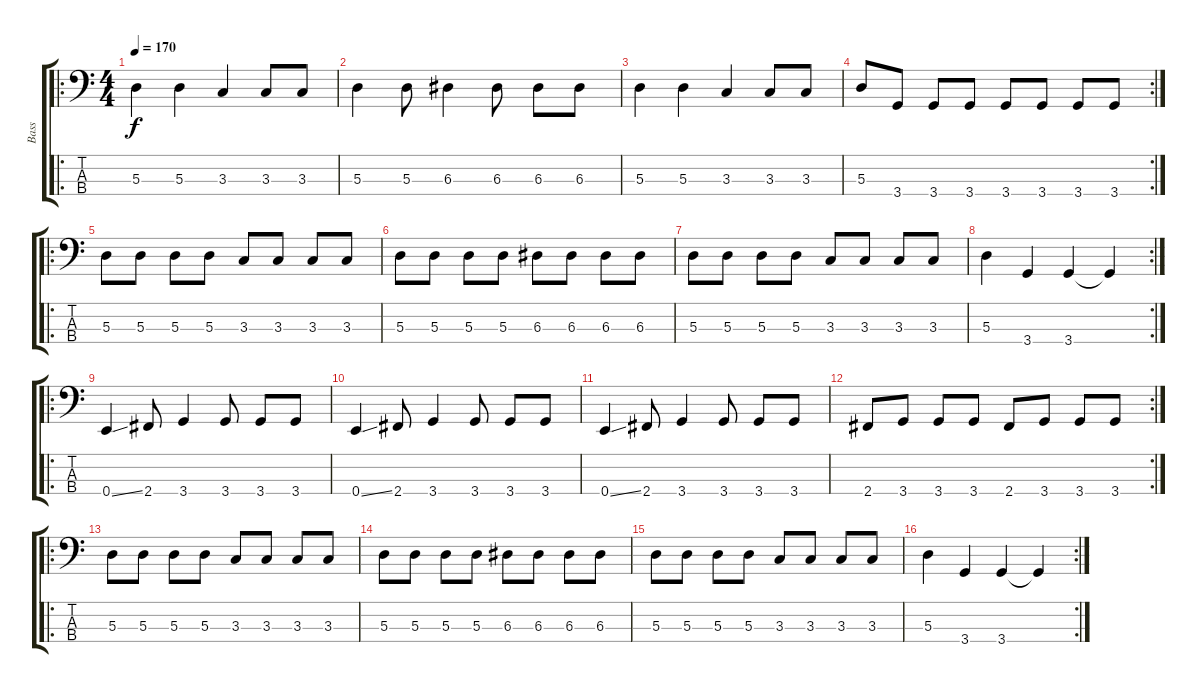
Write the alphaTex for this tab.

\track ("Bass" "Bass") {instrument electricbasspick}
\staff {score tabs}
\tuning (G2 D2 A1 E1) {hide}
\ro
\ts (4 4)
\tempo 170
\clef f4
\ks c
5.3.4{dy f instrument electricbasspick} 5.3.4 3.3.4 3.3.8 3.3.8 |
5.3.4 5.3.8 6.3.4 6.3.8 6.3.8 6.3.8 |
5.3.4 5.3.4 3.3.4 3.3.8 3.3.8 |
\rc 2
5.3.8 3.4.8 3.4.8 3.4.8 3.4.8 3.4.8 3.4.8 3.4.8 |
\ro
5.3.8 5.3.8 5.3.8 5.3.8 3.3.8 3.3.8 3.3.8 3.3.8 |
5.3.8 5.3.8 5.3.8 5.3.8 6.3.8 6.3.8 6.3.8 6.3.8 |
5.3.8 5.3.8 5.3.8 5.3.8 3.3.8 3.3.8 3.3.8 3.3.8 |
\rc 2
5.3.4 3.4.4 3.4.4 3.4{t}.4 |
\ro
0.4{ss}.4 2.4.8 3.4.4 3.4.8 3.4.8 3.4.8 |
0.4{ss}.4 2.4.8 3.4.4 3.4.8 3.4.8 3.4.8 |
0.4{ss}.4 2.4.8 3.4.4 3.4.8 3.4.8 3.4.8 |
\rc 2
2.4.8 3.4.8 3.4.8 3.4.8 2.4.8 3.4.8 3.4.8 3.4.8 |
\ro
5.3.8 5.3.8 5.3.8 5.3.8 3.3.8 3.3.8 3.3.8 3.3.8 |
5.3.8 5.3.8 5.3.8 5.3.8 6.3.8 6.3.8 6.3.8 6.3.8 |
5.3.8 5.3.8 5.3.8 5.3.8 3.3.8 3.3.8 3.3.8 3.3.8 |
\rc 2
5.3.4 3.4.4 3.4.4 3.4{t}.4
